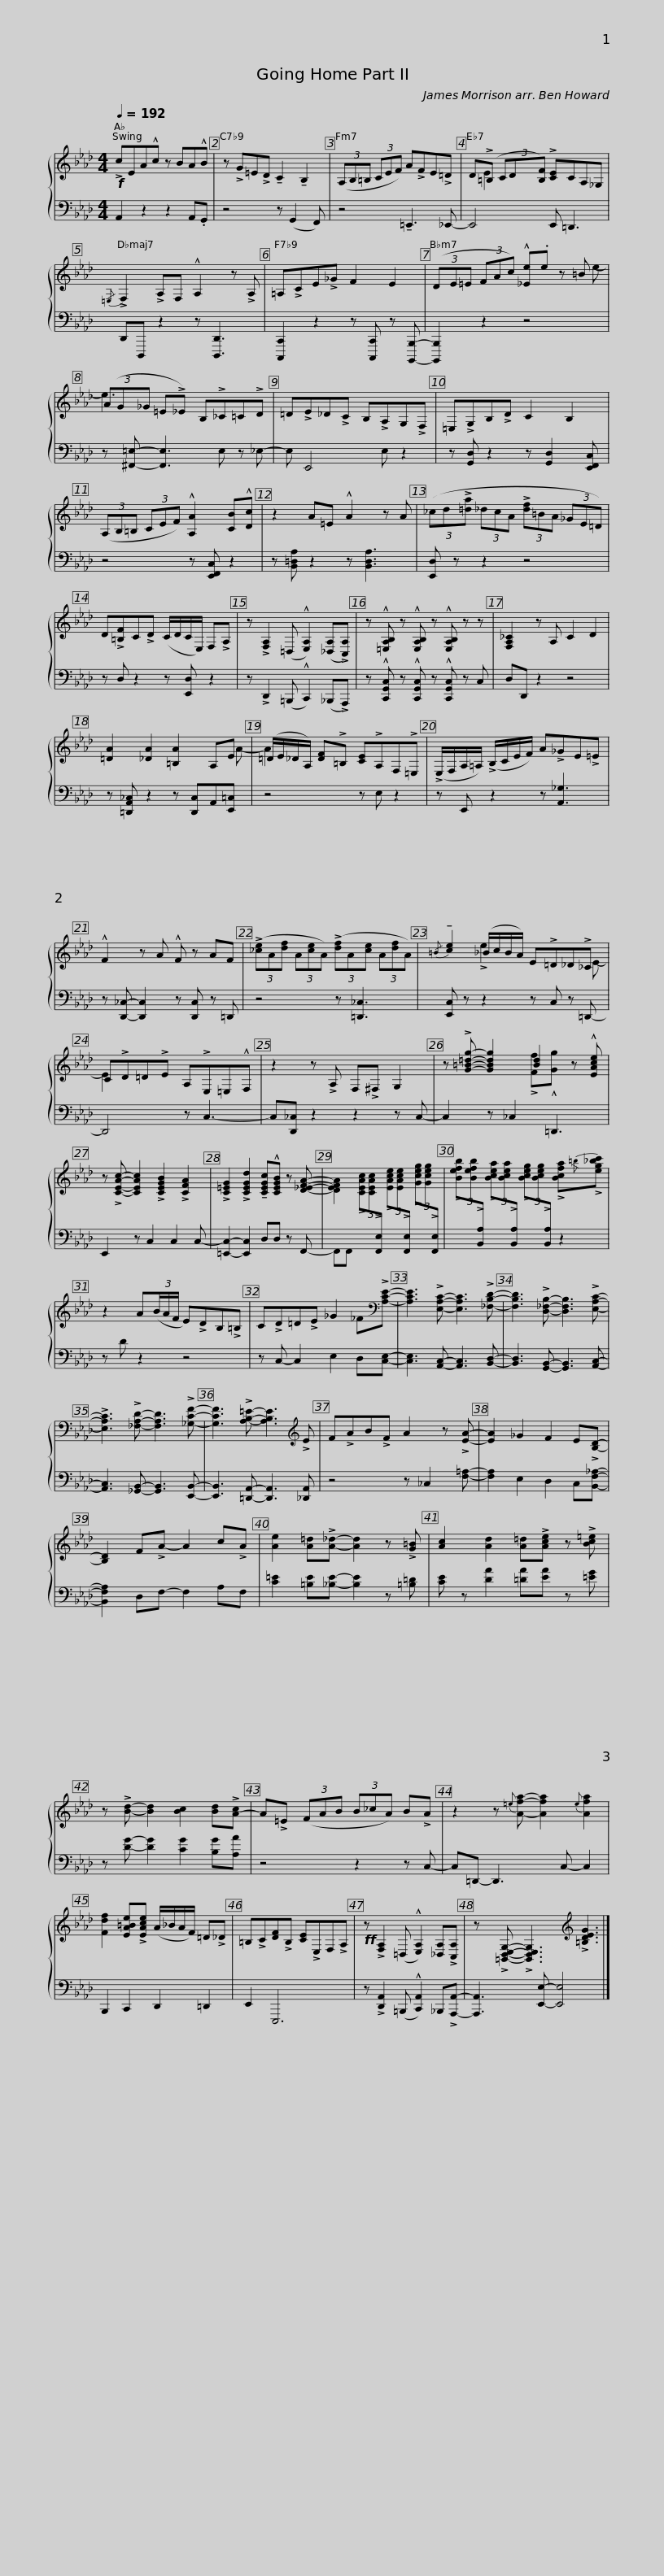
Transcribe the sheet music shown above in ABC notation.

X:1
%%score { ( 1 3 ) | 2 }
L:1/8
Q:1/4=192
M:4/4
I:linebreak $
K:Ab
V:1 treble
V:3 treble
V:2 bass
V:1
!f! !>!cEA!^!c z BA!^!B | z !>!G=E!>!D !tenuto!C2 !tenuto!B,2 | (3(A,B,=B, (3CEF) A!>!FE!>!=D | D(!>!=B, (3CD[B,F]) !>![CE]CA,_G, |${/=E,} !>!F,2 !>!A,F, !^!A,2 z !>!A, | %5
 =A,!>!CE!>!_G F2 E2 | (3(DE=E (3FAc) !^![_Ee].e z =B |$ (3(AG_G =E!>!_E) B,!>!_C=C!>!D | =D!>!E_D!>!C B,!>!A,G,!>!F, | =E,!>!G,B,!>!D C2 B,2 |$ %10
 (3(A,B,=B, (3CEF) !^![A,A]2 [CB]!^![Dc] | z2 A=E !^!A2 z A | (3(_cd!>![=da] (3_dcA (3!>![df]=BA (3_GE=D) |$ D!>![=B,F]C!>!D (C/D/C/E,/) F,!>!A, | z !>![F,A,]2 (=D, !^![E,A,]2) ([_D,A,]!>![C,A,]) | %15
 z !^![=E,A,B,] z !^![E,A,B,] z !^![E,A,B,] z z | [F,A,_C]2 z A, C2 D2 |$ [=DA]2 [_DA]2 [=B,A]2 A,E | (=D/E/_D/A,/) [DF]!>!=B, [CE]!>!A,F,!>!=E, | (!>!E,/F,/A,/=A,/) (!>!B,/C/E/F/) A!>!_GE!>!=E |$ %20
 !^!F2 z A !^!F z AF | (3(!>![_ce]A[df] (3A[ce]A) (3(!>![df]A[ce] (3A[df]A) |{/=B} !tenuto![ce]2 (_B/c/B/A/) E!>!=D_D!>!_C |$ C!>!D=D!>!E A,!>!E,=E,!^!F, | z2 z !>!A, F,!>!^F, G,2 | %25
 z !>![G=B=dg]- [GBdg]2 [Bd]2 z !^![EAce] | z !>![CEAc]- [CEAc]2 !>![CEGB]2 !>![CFA]2 |$ !>![C=EG]2 !>![CEGd]2 !tenuto![CEGc]!^![CEGB] z [D_EFA]- | [DEFA]2 (3!>![CEAc][CEAc][I:staff +1]!>![F,,E,][I:staff -1] (3!>![EAce][EAce][I:staff +1]!>![F,,E,][I:staff -1] (3!>![Gceg][Gceg][I:staff +1]!>![F,,E,] |[I:staff -1] (3!>![Befb][Befb][I:staff +1]!>![B,,A,][I:staff -1] (3!>![Bcea][Bcea][I:staff +1]!>![B,,A,][I:staff -1] (3!>![Bceg][Bceg][I:staff +1]!>![B,,A,][I:staff -1] !>![Bcfa]{/=b}!>![eg_bc'] |$ %30
 z2 A(3(B/A/F/ E)!>!DB,!>!=B, | C!>!D=D!>!E _G2 _F[K:bass]!>![A,CE]- | [A,CE]3 !>![E,A,C]- [E,A,C]3 !>![_F,B,D]- | [F,B,D]3 !>![D,_F,B,]- [D,F,B,]3 !>![E,A,C]- |$ !>![E,A,C]3 !>![_F,A,D]- [F,A,D]3 !>![_G,CF]- | %35
 [G,CF]3 !>![A,B,=E]- [A,B,E]3[K:treble] !>!E | F!>!AB!>!F A2 z !>![EA]- | [EA]2 _G2 F2 E!>![B,D]- | [B,D]2 F!>!A- A2 c!>!A |$ [Ae]2 [A=d]!>![A_d]- [Ad]2 z !>![G=B] | %40
 [Ac]2 [Ad]2 [A=d]!>![Ace] z !>![Bc=e] | z !>![Bd]- [Bd]2 [Bc]2 [Bd]!>![A-c] | A!>!=E (3(FAB (3B_cA) B!>!A |$ z2 z{=e} [Afa]- [Afa]2{e} [Afa]2 | [Fdf]2 [EA=Be]!>![EAce] (A/_B/A/F/) =D!>!_D | %45
 =B,!>!C[DF]!>!B, [CE]!>!E,F,!>!A, |$!ff! z !>![F,A,]2 (=D, !^![E,A,]2) [_D,A,]!>![C,A,] | z !>![=B,,D,E,G,]- !>![B,,D,E,G,]3[K:treble] !>![=B,DEG]3 |] %48
V:2
 A,,2 z2 z2 A,,.G,, | z4 z (G,,2 F,,) | z4 !tenuto!=E,,3 _E,,- | E,,4 E,, =D,,3 |$ D,,D,,, z2 z [D,,,D,,]3 | %5
 [C,,,C,,]2 z2 z [C,,,C,,] z [B,,,,B,,,]- | [B,,,,B,,,]2 z2 z4 |$ z [^F,,=E,]- [F,,E,]3 E, z _E,- | E, E,,4 E, z2 | z [G,,D,] z2 z [G,,D,]2 [E,,F,,C,] |$ %10
 z4 z [E,,F,,C,] z2 | z [B,,=D,A,] z2 z [B,,D,A,]3 | [E,,D,] z z2 z4 |$ z D, z2 z [E,,D,] z2 | z !>!D,,2 (=B,,, !^!C,,2) (_B,,,!>!A,,,) | %15
 z !^![C,,G,,C,] z !^![C,,G,,C,] z !^![C,,G,,C,] z C, | D,D,, z2 z4 |$ z [=D,,A,,_C,] z2 z [D,,C,]A,,[E,,=C,] | z4 z E, z2 | z E,, z2 z [A,,_G,]3 |$ %20
 z [D,,_C,]- [D,,C,]2 z [D,,C,] z =D,, | z4 z [=D,,_C,]3 | [E,,C,] z z2 z C, z =D,,- |$ D,,4 z C,3- | C,[D,,_C,] z2 z2 z C,- | %25
 C,2 z _C,2 =D,,3 | E,,2 z C,2 C,2 C,- |$ [=E,,C,]2- [E,,C,]2 D,D, z F,,- | F,,F,, x2 x4 | x2 x2 x2 z2 |$ %30
 z D z2 z4 | z C,- C,2 E,2 D,[C,E,]- | [C,E,]3 [A,,C,]- [A,,C,]3 [B,,D,]- | [B,,D,]3 [G,,B,,]- [G,,B,,]3 [A,,C,]- |$ [A,,C,]3 [_G,,B,,]- [G,,B,,]3 [E,,B,,]- | %35
 [E,,B,,]3 [=D,,A,,]- [D,,A,,]3 [_D,,A,,] | z4 z _C,2 [F,=A,]- | [F,A,]2 E,2 D,2 C,[B,,F,_A,]- | [B,,F,A,]2 D,F,- F,2 A,F, |$ [C=E]2 [=B,E][_B,E]- [B,E]2 z [=B,=D] | %40
 [CE] z [DA]2 [=DA][EA] z [=EG] | z [DG]- [DG]2 [CG]2 [B,G][A,A] | z4 z2 z C,- |$ C,=D,,- D,,3 C,- C,2 | B,,,2 C,,2 D,,2 =D,,2 | %45
 E,,2 E,,,6 |$ z !>![D,,A,,]2 (=B,,, !^![C,,A,,]2) _B,,,!>![A,,,A,,]- | [A,,,A,,]3 [E,,E,]- [E,,E,]4 |] %48
V:3
 x8 | x8 | x8 | x E2 x5 |$ x8 | %5
 x8 | x7 e- |$ e3 x5 | x8 | x8 |$ %10
 x8 | x8 | x8 |$ x8 | x8 | %15
 x8 | x8 |$ x7 A- | A2 x6 | x8 |$ %20
 x8 | x8 | x2 !>!e2 x3 E- |$ E2 x6 | x8 | %25
 x4 !>![Ff]!^![Gg] x2 | x8 |$ x8 | x8 | x8 |$ %30
 x8 | x7[K:bass] x | x8 | x8 |$ x8 | %35
 x7[K:treble] x | x8 | x8 | x8 |$ x8 | %40
 x8 | x8 | x8 |$ x8 | x8 | %45
 x8 |$ x8 | x5[K:treble] x3 |] %48
